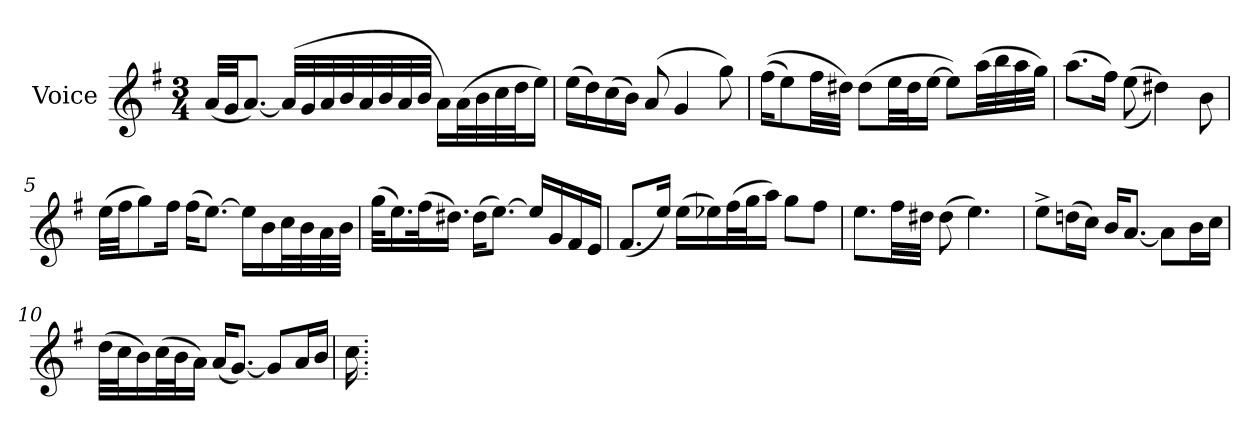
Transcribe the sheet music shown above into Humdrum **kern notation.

**kern
*part1
*staff1
*I"Voice
*I'V
*clefG2
*k[f#]
*M3/4
*MM36
=1
(<32a/LLL
32g/JJ
[8.a/J)
(>32a/LLL]
32g/
32a/
32b/
32a/
32b/
32a/
32b/JJJ
16a\LL)
(>32a\L
32b\
32cc\
32dd\J
16ee\JJ)
=2
(>16ee\LL
16dd\)
(>16cc\
16b\JJ)
(>8a/
4g/
8gg\)
=3
(>(>16ff#\KL
8ee\)
32ff#\LL
32dd#X\JJJ)
(>8dd#\L
32ee\LL
32dd#\J
[16ee\JJ
8ee\L])
(>32aa\LL
32bb\
32aa\
32gg\JJJ)
!!LO:LB:g=z
=4
(>8.aa\L
16ff#\Jk)
(>(>8ee\
4dd#X\))
8b\
=5
(>32ee\LLL
32ff#\JJ
8gg\)
16ff#\Jk
(>16ff#\KL
[8.ee\J)
16ee\LL]
16b\
32cc\L
32b\
32a\
32b\JJJ
=6
(>32gg\KLL
16.ee\)
(>32ff#\K
16.dd#X\JJ)
(>16dd#\KL
[8.ee\J)
16ee/LL]
16g/
16f#/
16e/JJ
!!LO:LB:g=z
=7
(<8.f#/L
16ee/Jk)
(>16ee\LL
16ee-Xi\)
(>32ff#\L
32gg\J
16aa\JJ)
8gg\L
8ff#\J
=8
8.ee\L
32ff#\LL
32dd#X\JJJ
(>8dd#\
4.ee\)
=9
8ee^\L
(>16ddn\L
16cc\JJ)
16b/KL
[8.a/J
8a\L]
16b\L
16cc\JJ
=10
(>32dd\LLL
32cc\J
16b\)
(>32cc\L
32b\J
16a\JJ)
(<16a/KL
[8.g/J)
8g/L]
16a/L
16b/JJ
=11
16cc\
=.
*-
